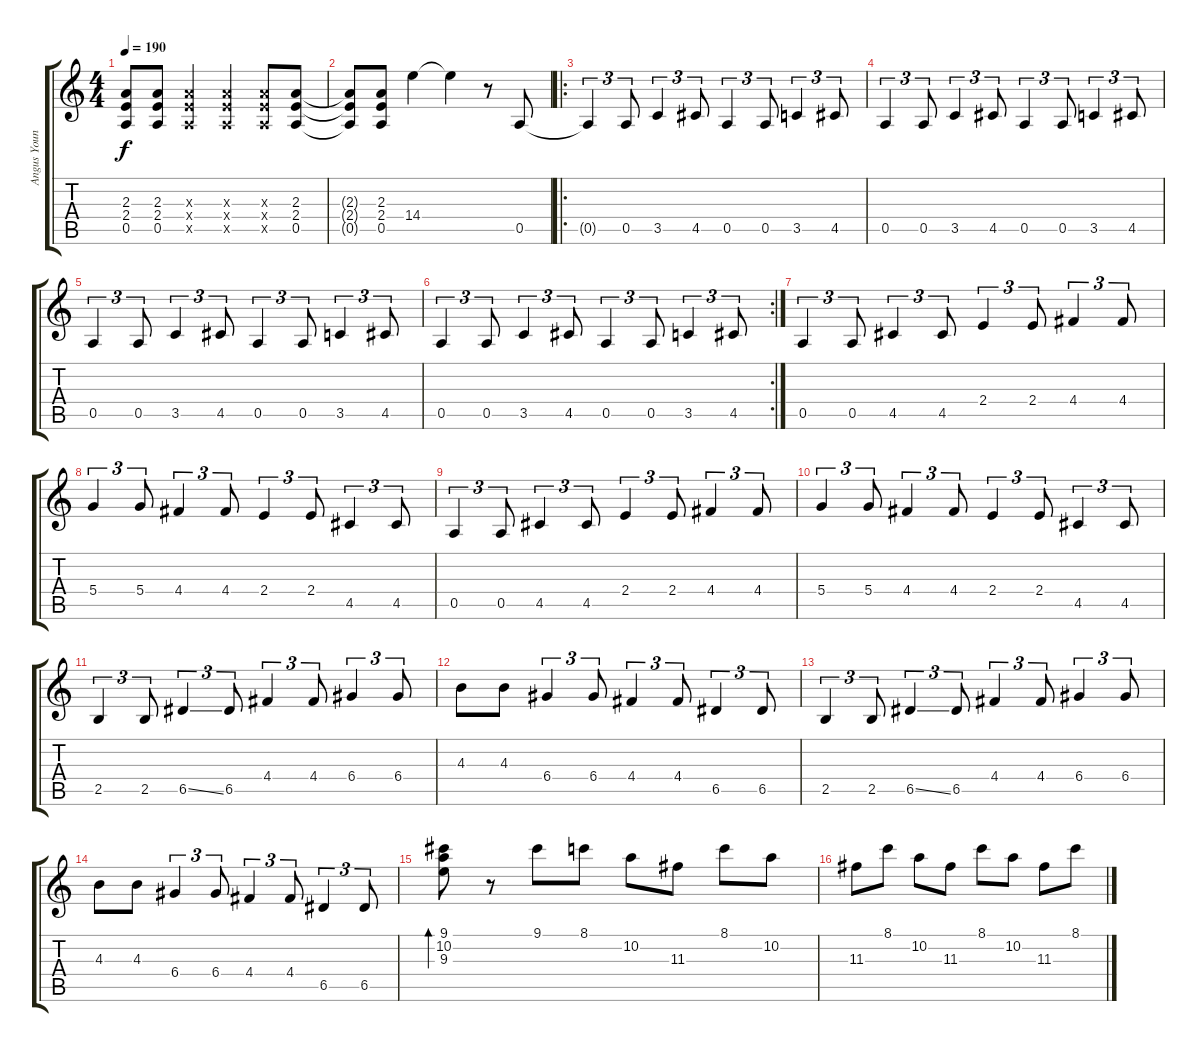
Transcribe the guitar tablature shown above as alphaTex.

\track ("Angus Young (Lead Guitar)" "Angus Youn") {instrument overdrivenguitar}
\staff {score tabs}
\tuning (E4 B3 G3 D3 A2 E2) {hide}
\ts (4 4)
\tempo 190
\clef g2
\ks c
(2.3{t} 2.4{t} 0.5{t}).8{dy f} (2.3 2.4 0.5).8 (2.3{x} 2.4{x} 0.5{x}).4 (2.3{x} 2.4{x} 0.5{x}).4 (2.3{x} 2.4{x} 0.5{x}).8 (2.3 2.4 0.5).8 |
(2.3{t} 2.4{t} 0.5{t}).8 (2.3 2.4 0.5).8 14.4.4 14.4{t}.4 r.8 0.5.8 |
\ro
0.5{t}.4{tu (3 2)} 0.5.8{tu (3 2)} 3.5.4{tu (3 2)} 4.5.8{tu (3 2)} 0.5.4{tu (3 2)} 0.5.8{tu (3 2)} 3.5.4{tu (3 2)} 4.5.8{tu (3 2)} |
0.5.4{tu (3 2)} 0.5.8{tu (3 2)} 3.5.4{tu (3 2)} 4.5.8{tu (3 2)} 0.5.4{tu (3 2)} 0.5.8{tu (3 2)} 3.5.4{tu (3 2)} 4.5.8{tu (3 2)} |
0.5.4{tu (3 2)} 0.5.8{tu (3 2)} 3.5.4{tu (3 2)} 4.5.8{tu (3 2)} 0.5.4{tu (3 2)} 0.5.8{tu (3 2)} 3.5.4{tu (3 2)} 4.5.8{tu (3 2)} |
\rc 2
0.5.4{tu (3 2)} 0.5.8{tu (3 2)} 3.5.4{tu (3 2)} 4.5.8{tu (3 2)} 0.5.4{tu (3 2)} 0.5.8{tu (3 2)} 3.5.4{tu (3 2)} 4.5.8{tu (3 2)} |
0.5.4{tu (3 2)} 0.5.8{tu (3 2)} 4.5.4{tu (3 2)} 4.5.8{tu (3 2)} 2.4.4{tu (3 2)} 2.4.8{tu (3 2)} 4.4.4{tu (3 2)} 4.4.8{tu (3 2)} |
5.4.4{tu (3 2)} 5.4.8{tu (3 2)} 4.4.4{tu (3 2)} 4.4.8{tu (3 2)} 2.4.4{tu (3 2)} 2.4.8{tu (3 2)} 4.5.4{tu (3 2)} 4.5.8{tu (3 2)} |
0.5.4{tu (3 2)} 0.5.8{tu (3 2)} 4.5.4{tu (3 2)} 4.5.8{tu (3 2)} 2.4.4{tu (3 2)} 2.4.8{tu (3 2)} 4.4.4{tu (3 2)} 4.4.8{tu (3 2)} |
5.4.4{tu (3 2)} 5.4.8{tu (3 2)} 4.4.4{tu (3 2)} 4.4.8{tu (3 2)} 2.4.4{tu (3 2)} 2.4.8{tu (3 2)} 4.5.4{tu (3 2)} 4.5.8{tu (3 2)} |
2.5.4{tu (3 2)} 2.5.8{tu (3 2)} 6.5{ss}.4{tu (3 2)} 6.5.8{tu (3 2)} 4.4.4{tu (3 2)} 4.4.8{tu (3 2)} 6.4.4{tu (3 2)} 6.4.8{tu (3 2)} |
4.3.8 4.3.8 6.4.4{tu (3 2)} 6.4.8{tu (3 2)} 4.4.4{tu (3 2)} 4.4.8{tu (3 2)} 6.5.4{tu (3 2)} 6.5.8{tu (3 2)} |
2.5.4{tu (3 2)} 2.5.8{tu (3 2)} 6.5{ss}.4{tu (3 2)} 6.5.8{tu (3 2)} 4.4.4{tu (3 2)} 4.4.8{tu (3 2)} 6.4.4{tu (3 2)} 6.4.8{tu (3 2)} |
4.3.8 4.3.8 6.4.4{tu (3 2)} 6.4.8{tu (3 2)} 4.4.4{tu (3 2)} 4.4.8{tu (3 2)} 6.5.4{tu (3 2)} 6.5.8{tu (3 2)} |
(9.1 10.2 9.3).8{bd 30} r.8 9.1.8 8.1.8 10.2.8 11.3.8 8.1.8 10.2.8 |
11.3.8 8.1.8 10.2.8 11.3.8 8.1.8 10.2.8 11.3.8 8.1.8
